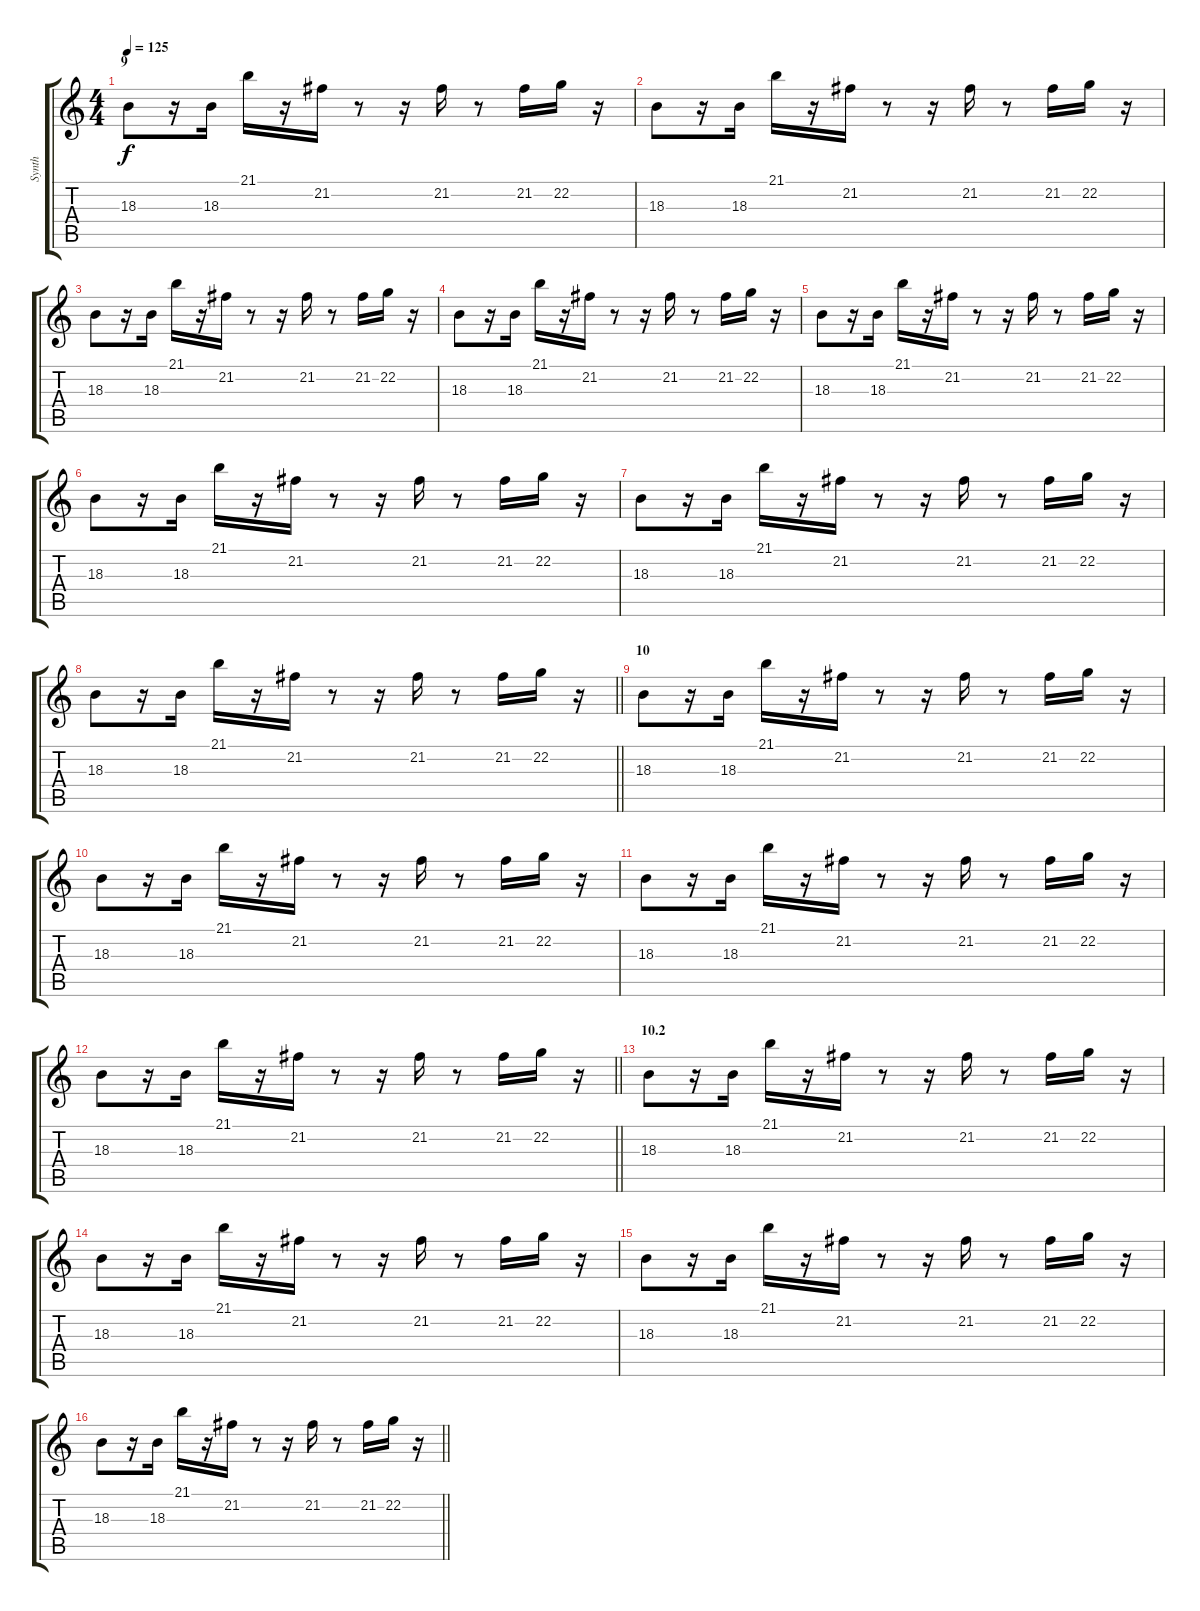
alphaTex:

\track ("Synth" "Synth") {instrument electricpiano1}
\staff {score tabs}
\tuning (D4 A3 F3 C3 G2 C2) {hide}
\ts (4 4)
\section ("" "9")
\tempo 125
\clef g2
\ks c
18.3.8{dy f} r.16 18.3.16 21.1.16 r.16 21.2.16 r.8 r.16 21.2.16 r.8 21.2.16 22.2.16 r.16 |
18.3.8 r.16 18.3.16 21.1.16 r.16 21.2.16 r.8 r.16 21.2.16 r.8 21.2.16 22.2.16 r.16 |
18.3.8 r.16 18.3.16 21.1.16 r.16 21.2.16 r.8 r.16 21.2.16 r.8 21.2.16 22.2.16 r.16 |
18.3.8 r.16 18.3.16 21.1.16 r.16 21.2.16 r.8 r.16 21.2.16 r.8 21.2.16 22.2.16 r.16 |
18.3.8 r.16 18.3.16 21.1.16 r.16 21.2.16 r.8 r.16 21.2.16 r.8 21.2.16 22.2.16 r.16 |
18.3.8 r.16 18.3.16 21.1.16 r.16 21.2.16 r.8 r.16 21.2.16 r.8 21.2.16 22.2.16 r.16 |
18.3.8 r.16 18.3.16 21.1.16 r.16 21.2.16 r.8 r.16 21.2.16 r.8 21.2.16 22.2.16 r.16 |
\barLineRight lightlight
18.3.8 r.16 18.3.16 21.1.16 r.16 21.2.16 r.8 r.16 21.2.16 r.8 21.2.16 22.2.16 r.16{volume 0} |
\section ("" "10")
18.3.8{volume 13} r.16 18.3.16 21.1.16 r.16 21.2.16 r.8 r.16 21.2.16 r.8 21.2.16 22.2.16 r.16 |
18.3.8 r.16 18.3.16 21.1.16 r.16 21.2.16 r.8 r.16 21.2.16 r.8 21.2.16 22.2.16 r.16 |
18.3.8 r.16 18.3.16 21.1.16 r.16 21.2.16 r.8 r.16 21.2.16 r.8 21.2.16 22.2.16 r.16 |
\barLineRight lightlight
18.3.8 r.16 18.3.16 21.1.16 r.16 21.2.16 r.8 r.16 21.2.16 r.8 21.2.16 22.2.16 r.16 |
\section ("" "10.2")
18.3.8 r.16 18.3.16 21.1.16 r.16 21.2.16 r.8 r.16 21.2.16 r.8 21.2.16 22.2.16 r.16 |
18.3.8 r.16 18.3.16 21.1.16 r.16 21.2.16 r.8 r.16 21.2.16 r.8 21.2.16 22.2.16 r.16 |
18.3.8 r.16 18.3.16 21.1.16 r.16 21.2.16 r.8 r.16 21.2.16 r.8 21.2.16 22.2.16 r.16 |
\barLineRight lightlight
18.3.8 r.16 18.3.16 21.1.16 r.16 21.2.16 r.8 r.16 21.2.16 r.8 21.2.16 22.2.16 r.16
